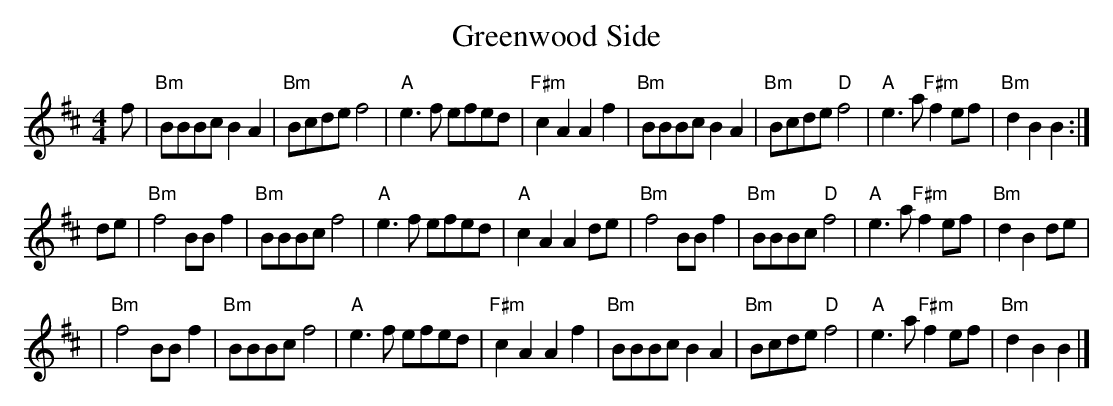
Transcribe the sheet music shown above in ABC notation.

X:1
T: Greenwood Side
M: 4/4
L: 1/8
K: Bm
f \
| "Bm"BBBc B2 A2 | "Bm"Bcde f4 | "A"e3 f efed | "F#m"c2 A2 A2 f2 \
| "Bm"BBBc B2 A2 | "Bm"Bcde "D"f4 | "A"e3 a "F#m"f2 ef | "Bm"d2 B2 B2 :|
de \
| "Bm"f4 BB f2 | "Bm"BBBc f4 | "A"e3 f efed | "A"c2 A2 A2 de \
| "Bm"f4 BB f2 | "Bm"BBBc "D"f4 | "A"e3 a "F#m"f2 ef | "Bm"d2 B2 de |
| "Bm"f4 BB f2 | "Bm"BBBc f4 | "A"e3 f efed | "F#m"c2 A2 A2 f2 \
| "Bm"BBBc B2 A2 | "Bm"Bcde "D"f4 | "A"e3 a "F#m"f2 ef | "Bm"d2 B2 B2 |]
